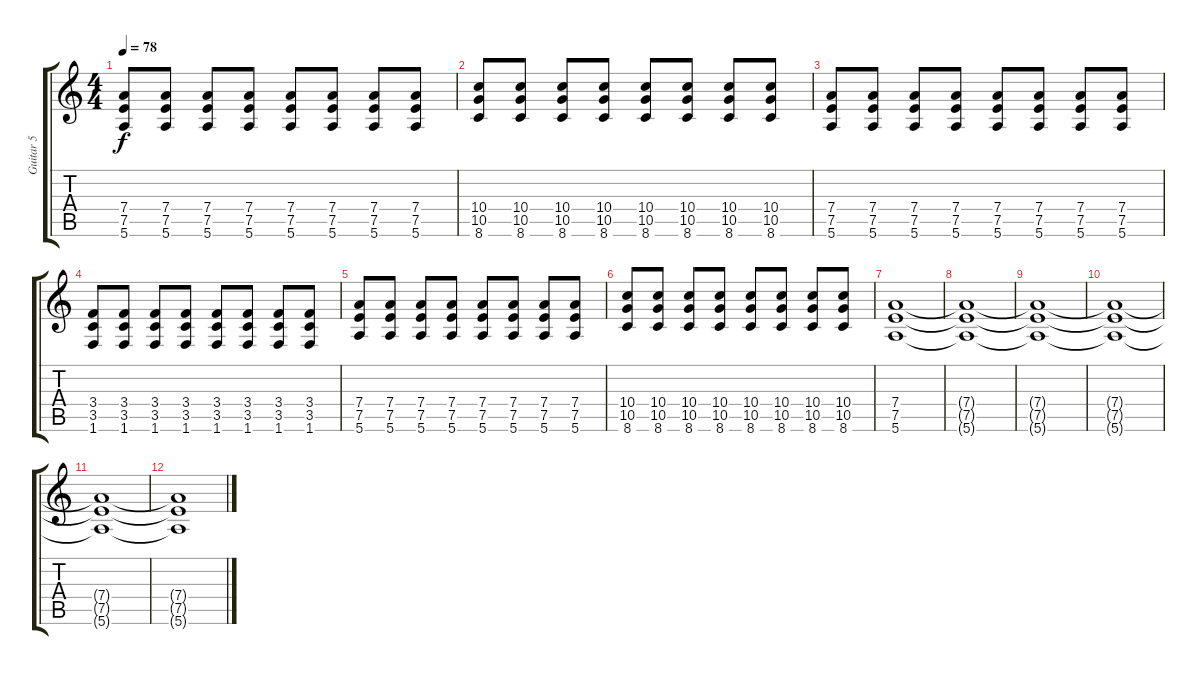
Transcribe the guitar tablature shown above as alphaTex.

\track ("Guitar 5" "Guitar 5") {instrument electricguitarclean}
\staff {score tabs}
\tuning (E4 B3 G3 D3 A2 E2) {hide}
\ts (4 4)
\tempo 78
\clef g2
\ks c
(7.4 7.5 5.6).8{dy f} (7.4 7.5 5.6).8 (7.4 7.5 5.6).8 (7.4 7.5 5.6).8 (7.4 7.5 5.6).8 (7.4 7.5 5.6).8 (7.4 7.5 5.6).8 (7.4 7.5 5.6).8 |
(10.4 10.5 8.6).8 (10.4 10.5 8.6).8 (10.4 10.5 8.6).8 (10.4 10.5 8.6).8 (10.4 10.5 8.6).8 (10.4 10.5 8.6).8 (10.4 10.5 8.6).8 (10.4 10.5 8.6).8 |
(7.4 7.5 5.6).8 (7.4 7.5 5.6).8 (7.4 7.5 5.6).8 (7.4 7.5 5.6).8 (7.4 7.5 5.6).8 (7.4 7.5 5.6).8 (7.4 7.5 5.6).8 (7.4 7.5 5.6).8 |
(3.4 3.5 1.6).8 (3.4 3.5 1.6).8 (3.4 3.5 1.6).8 (3.4 3.5 1.6).8 (3.4 3.5 1.6).8 (3.4 3.5 1.6).8 (3.4 3.5 1.6).8 (3.4 3.5 1.6).8 |
(7.4 7.5 5.6).8 (7.4 7.5 5.6).8 (7.4 7.5 5.6).8 (7.4 7.5 5.6).8 (7.4 7.5 5.6).8 (7.4 7.5 5.6).8 (7.4 7.5 5.6).8 (7.4 7.5 5.6).8 |
(10.4 10.5 8.6).8 (10.4 10.5 8.6).8 (10.4 10.5 8.6).8 (10.4 10.5 8.6).8 (10.4 10.5 8.6).8 (10.4 10.5 8.6).8 (10.4 10.5 8.6).8 (10.4 10.5 8.6).8 |
(7.4 7.5 5.6).1 |
(7.4{t} 7.5{t} 5.6{t}).1 |
(7.4{t} 7.5{t} 5.6{t}).1 |
(7.4{t} 7.5{t} 5.6{t}).1 |
(7.4{t} 7.5{t} 5.6{t}).1 |
(7.4{t} 7.5{t} 5.6{t}).1
